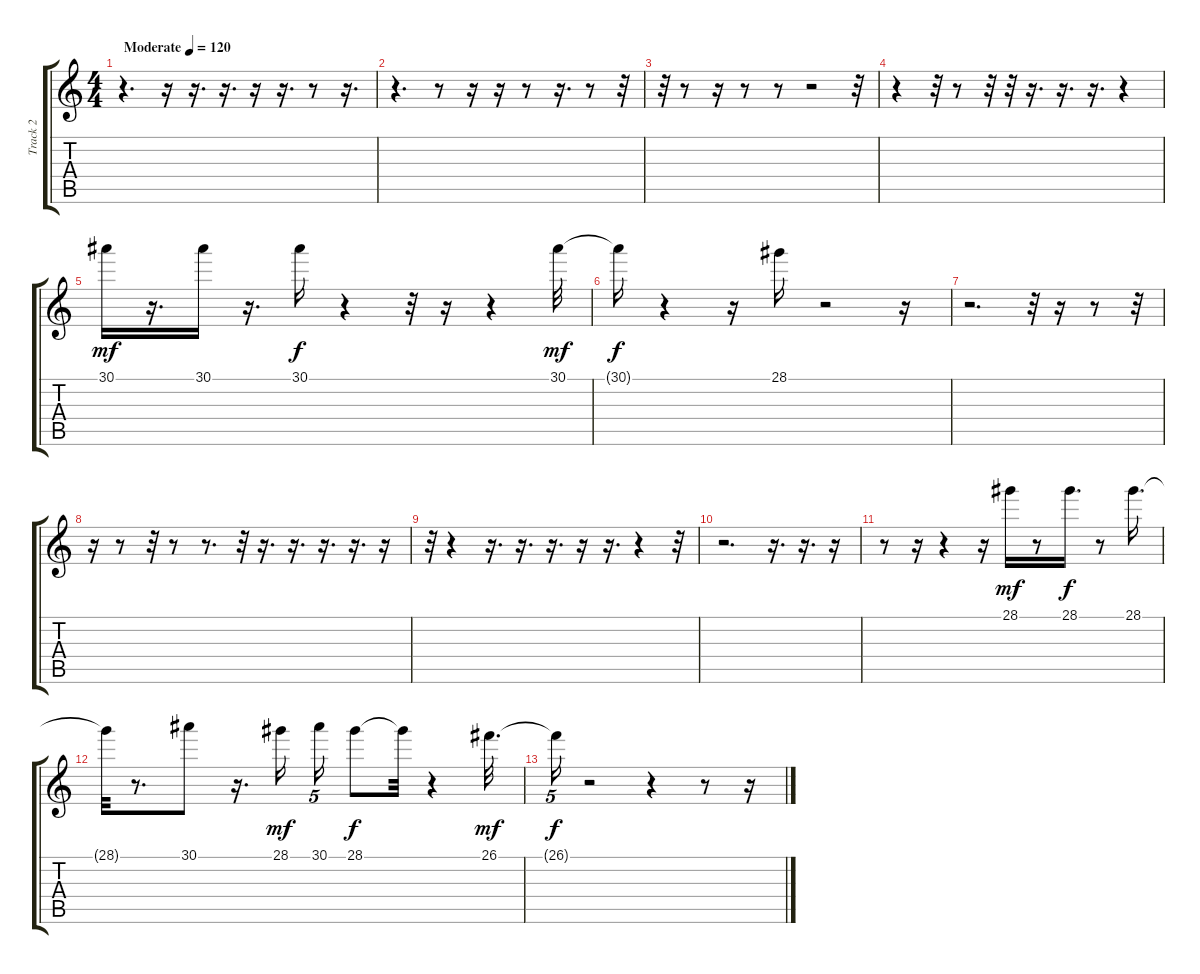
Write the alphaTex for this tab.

\track ("Track 2" "Track 2") {instrument vibraphone}
\staff {score tabs}
\tuning (E4 B3 G3 D3 A2 E2) {hide}
\ts (4 4)
\tempo (120 "Moderate")
\clef g2
\ks c
r.4{d dy mf instrument vibraphone} r.16 r.16{d} r.16{d} r.16 r.16{d} r.8 r.16{d} |
r.4{d} r.8 r.16 r.16 r.8 r.16{d} r.8 r.32 |
r.32 r.8 r.16 r.8 r.8 r.2 r.32 |
r.4 r.32 r.8 r.32 r.32 r.16{d} r.16{d} r.16{d} r.4 |
30.1.16 r.16{d} 30.1.16 r.16{d} 30.1.16{dy f} r.4 r.32 r.16 r.4 30.1.32{dy mf} |
30.1{t}.16{dy f} r.4 r.16 28.1.16 r.2 r.16 |
r.2{d} r.32 r.16 r.8 r.32 |
r.16 r.8 r.32 r.8 r.8{d} r.32 r.16{d} r.16{d} r.16{d} r.16{d} r.16 |
r.32 r.4 r.16{d} r.16{d} r.16{d} r.16 r.16{d} r.4 r.32 |
r.2{d} r.16{d} r.16{d} r.16 |
r.8 r.16 r.4 r.16 28.1.16{dy mf} r.8 28.1.16{d dy f} r.8 28.1.16{d} |
28.1{t}.32 r.8{d} 30.1.8 r.16{d} 28.1.16{dy mf} 30.1.16{tu (5 4)} 28.1.8{dy f} 28.1{t}.32 r.4 26.1.32{d dy mf} |
26.1{t}.16{tu (5 4) dy f} r.2 r.4 r.8 r.16
